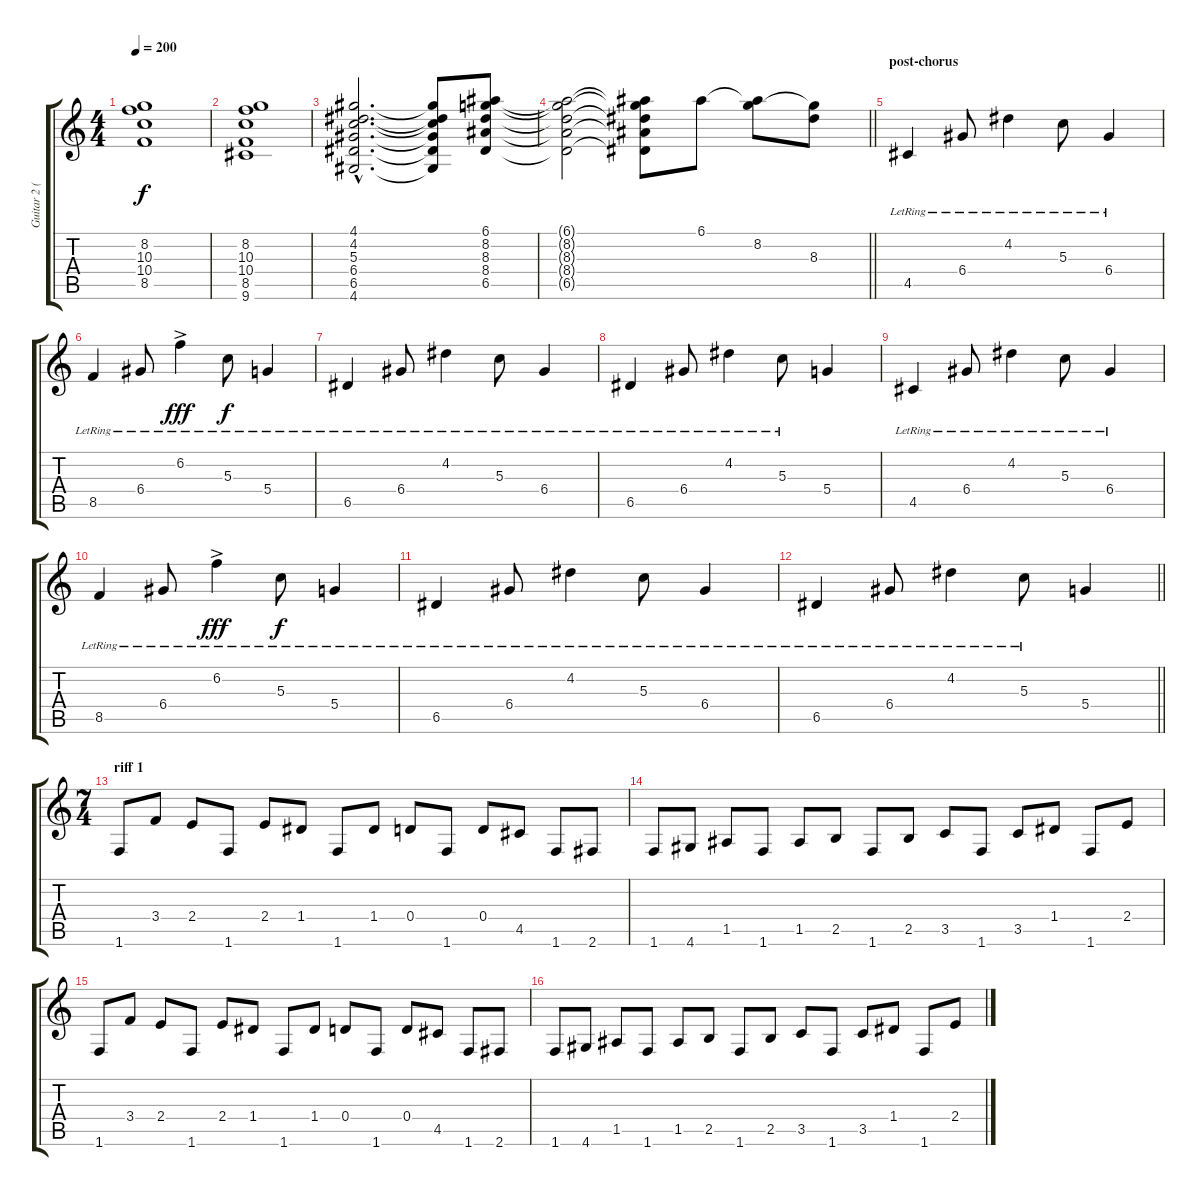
\track ("Guitar 2 (Lead)" "Guitar 2 (") {instrument overdrivenguitar}
\staff {score tabs}
\tuning (E4 B3 G3 D3 A2 E2) {hide}
\ts (4 4)
\tempo 200
\clef g2
\ks c
(8.2 10.3 10.4 8.5).1{dy f} |
(8.2 10.3 10.4 8.5 9.6).1 |
(4.1{hac} 4.2{hac} 5.3{hac} 6.4{hac} 6.5{hac} 4.6{hac}).2{d} (4.1{t} 4.2{t} 5.3{t} 6.4{t} 6.5{t} 4.6{t}).8 (6.1 8.2 8.3 8.4 6.5).8 |
\barLineRight lightlight
(6.1{t} 8.2{t} 8.3{t} 8.4{t} 6.5{t}).2 (6.1{t} 8.2{t} 8.3{t} 8.4{t} 6.5{t}).8 6.1.8 (6.1{t} 8.2).8 (8.2{t} 8.3).8 |
\section ("" "post-chorus")
4.5{lr}.4{instrument electricguitarclean} 6.4{lr}.8 4.2{lr}.4 5.3{lr}.8 6.4{lr}.4 |
8.5{lr}.4 6.4{lr}.8 6.2{ac lr}.4{dy fff} 5.3{lr}.8{dy f} 5.4{lr}.4 |
6.5{lr}.4 6.4{lr}.8 4.2{lr}.4 5.3{lr}.8 6.4{lr}.4 |
6.5{lr}.4 6.4{lr}.8 4.2{lr}.4 5.3{lr}.8 5.4.4 |
4.5{lr}.4{instrument electricguitarclean} 6.4{lr}.8 4.2{lr}.4 5.3{lr}.8 6.4{lr}.4 |
8.5{lr}.4 6.4{lr}.8 6.2{ac lr}.4{dy fff} 5.3{lr}.8{dy f} 5.4{lr}.4 |
6.5{lr}.4 6.4{lr}.8 4.2{lr}.4 5.3{lr}.8 6.4{lr}.4 |
\barLineRight lightlight
6.5{lr}.4 6.4{lr}.8 4.2{lr}.4 5.3{lr}.8 5.4.4 |
\ts (7 4)
\section ("" "riff 1")
1.6.8{instrument overdrivenguitar} 3.4.8 2.4.8 1.6.8 2.4.8 1.4.8 1.6.8 1.4.8 0.4.8 1.6.8 0.4.8 4.5.8 1.6.8 2.6.8 |
1.6.8 4.6.8 1.5.8 1.6.8 1.5.8 2.5.8 1.6.8 2.5.8 3.5.8 1.6.8 3.5.8 1.4.8 1.6.8 2.4.8 |
1.6.8 3.4.8 2.4.8 1.6.8 2.4.8 1.4.8 1.6.8 1.4.8 0.4.8 1.6.8 0.4.8 4.5.8 1.6.8 2.6.8 |
1.6.8 4.6.8 1.5.8 1.6.8 1.5.8 2.5.8 1.6.8 2.5.8 3.5.8 1.6.8 3.5.8 1.4.8 1.6.8 2.4.8
